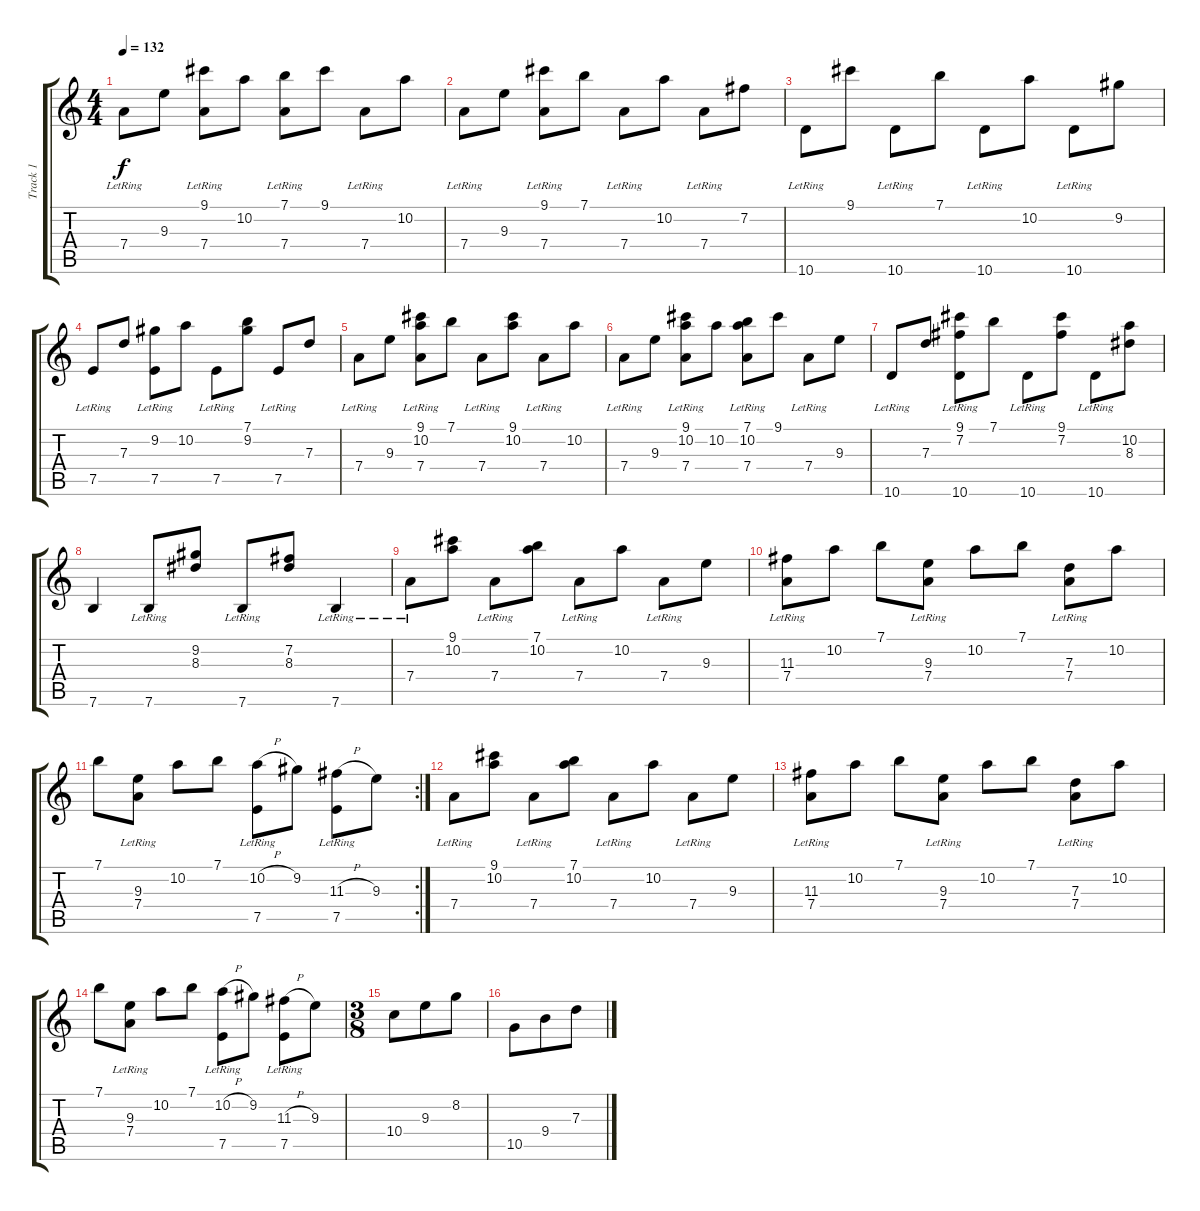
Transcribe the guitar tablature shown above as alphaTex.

\track ("Track 1" "Track 1") {instrument acousticguitarnylon}
\staff {score tabs}
\tuning (E4 B3 G3 D3 A2 E2) {hide}
\ts (4 4)
\tempo 132
\clef g2
\ks c
7.4{lr}.8{dy f} 9.3.8 (9.1 7.4{lr}).8 10.2.8 (7.1 7.4{lr}).8 9.1.8 7.4{lr}.8 10.2.8 |
7.4{lr}.8 9.3.8 (9.1 7.4{lr}).8 7.1.8 7.4{lr}.8 10.2.8 7.4{lr}.8 7.2.8 |
10.6{lr}.8 9.1.8 10.6{lr}.8 7.1.8 10.6{lr}.8 10.2.8 10.6{lr}.8 9.2.8 |
7.5{lr}.8 7.3.8 (9.2 7.5{lr}).8 10.2.8 7.5{lr}.8 (7.1 9.2).8 7.5{lr}.8 7.3.8 |
7.4{lr}.8 9.3.8 (9.1 10.2 7.4{lr}).8 7.1.8 7.4{lr}.8 (9.1 10.2).8 7.4{lr}.8 10.2.8 |
7.4{lr}.8 9.3.8 (9.1 10.2 7.4{lr}).8 10.2.8 (7.1 10.2 7.4{lr}).8 9.1.8 7.4{lr}.8 9.3.8 |
10.6{lr}.8 7.3.8 (9.1 7.2 10.6{lr}).8 7.1.8 10.6{lr}.8 (9.1 7.2).8 10.6{lr}.8 (10.2 8.3).8 |
7.6.4 7.6{lr}.8 (9.2 8.3).8 7.6{lr}.8 (7.2 8.3).8 7.6{lr}.4 |
7.4{lr}.8 (9.1 10.2).8 7.4{lr}.8 (7.1 10.2).8 7.4{lr}.8 10.2.8 7.4{lr}.8 9.3.8 |
(11.3 7.4{lr}).8 10.2.8 7.1.8 (9.3 7.4{lr}).8 10.2.8 7.1.8 (7.3 7.4{lr}).8 10.2.8 |
\rc 2
7.1.8 (9.3 7.4{lr}).8 10.2.8 7.1.8 (10.2{h} 7.5{lr}).8 9.2.8 (11.3{h} 7.5{lr}).8 9.3.8 |
7.4{lr}.8 (9.1 10.2).8 7.4{lr}.8 (7.1 10.2).8 7.4{lr}.8 10.2.8 7.4{lr}.8 9.3.8 |
(11.3 7.4{lr}).8 10.2.8 7.1.8 (9.3 7.4{lr}).8 10.2.8 7.1.8 (7.3 7.4{lr}).8 10.2.8 |
7.1.8 (9.3 7.4{lr}).8 10.2.8 7.1.8 (10.2{h} 7.5{lr}).8 9.2.8 (11.3{h} 7.5{lr}).8 9.3.8 |
\ts (3 8)
10.4.8 9.3.8 8.2.8 |
10.5.8 9.4.8 7.3.8
